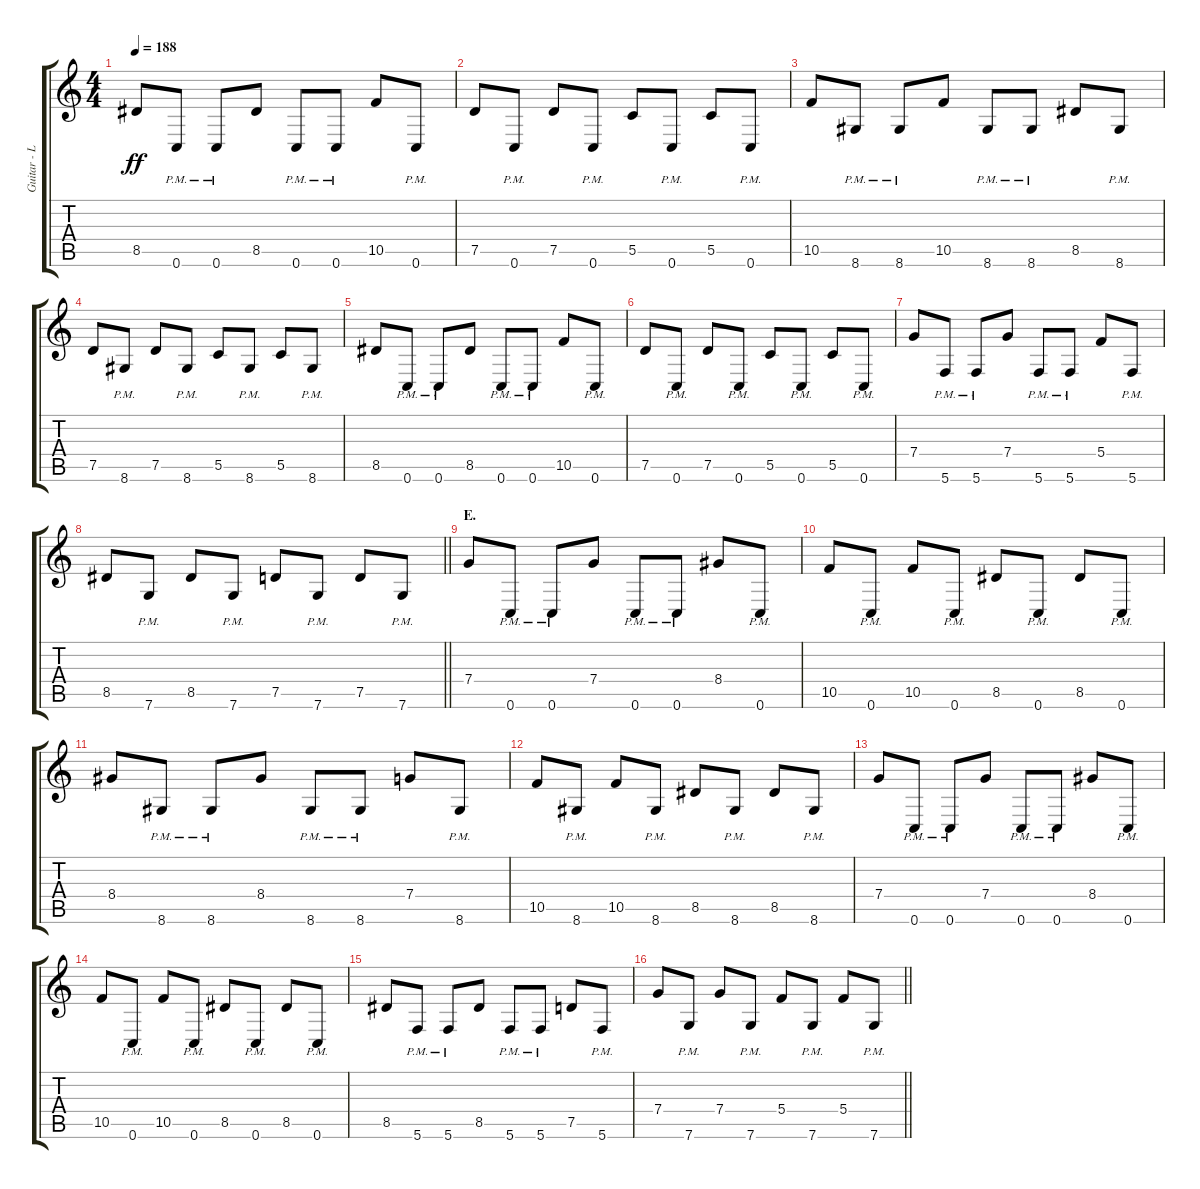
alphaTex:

\track ("Guitar - Left" "Guitar - L") {instrument distortionguitar}
\staff {score tabs}
\tuning (D4 A3 F3 C3 G2 C2) {hide}
\ts (4 4)
\tempo 188
\clef g2
\ks c
8.5.8{dy ff} 0.6{pm}.8 0.6{pm}.8 8.5.8 0.6{pm}.8 0.6{pm}.8 10.5.8 0.6{pm}.8 |
7.5.8 0.6{pm}.8 7.5.8 0.6{pm}.8 5.5.8 0.6{pm}.8 5.5.8 0.6{pm}.8 |
10.5.8 8.6{pm}.8 8.6{pm}.8 10.5.8 8.6{pm}.8 8.6{pm}.8 8.5.8 8.6{pm}.8 |
7.5.8 8.6{pm}.8 7.5.8 8.6{pm}.8 5.5.8 8.6{pm}.8 5.5.8 8.6{pm}.8 |
8.5.8 0.6{pm}.8 0.6{pm}.8 8.5.8 0.6{pm}.8 0.6{pm}.8 10.5.8 0.6{pm}.8 |
7.5.8 0.6{pm}.8 7.5.8 0.6{pm}.8 5.5.8 0.6{pm}.8 5.5.8 0.6{pm}.8 |
7.4.8 5.6{pm}.8 5.6{pm}.8 7.4.8 5.6{pm}.8 5.6{pm}.8 5.4.8 5.6{pm}.8 |
\barLineRight lightlight
8.5.8 7.6{pm}.8 8.5.8 7.6{pm}.8 7.5.8 7.6{pm}.8 7.5.8 7.6{pm}.8 |
\section ("" "E.")
7.4.8 0.6{pm}.8 0.6{pm}.8 7.4.8 0.6{pm}.8 0.6{pm}.8 8.4.8 0.6{pm}.8 |
10.5.8 0.6{pm}.8 10.5.8 0.6{pm}.8 8.5.8 0.6{pm}.8 8.5.8 0.6{pm}.8 |
8.4.8 8.6{pm}.8 8.6{pm}.8 8.4.8 8.6{pm}.8 8.6{pm}.8 7.4.8 8.6{pm}.8 |
10.5.8 8.6{pm}.8 10.5.8 8.6{pm}.8 8.5.8 8.6{pm}.8 8.5.8 8.6{pm}.8 |
7.4.8 0.6{pm}.8 0.6{pm}.8 7.4.8 0.6{pm}.8 0.6{pm}.8 8.4.8 0.6{pm}.8 |
10.5.8 0.6{pm}.8 10.5.8 0.6{pm}.8 8.5.8 0.6{pm}.8 8.5.8 0.6{pm}.8 |
8.5.8 5.6{pm}.8 5.6{pm}.8 8.5.8 5.6{pm}.8 5.6{pm}.8 7.5.8 5.6{pm}.8 |
\barLineRight lightlight
7.4.8 7.6{pm}.8 7.4.8 7.6{pm}.8 5.4.8 7.6{pm}.8 5.4.8 7.6{pm}.8
